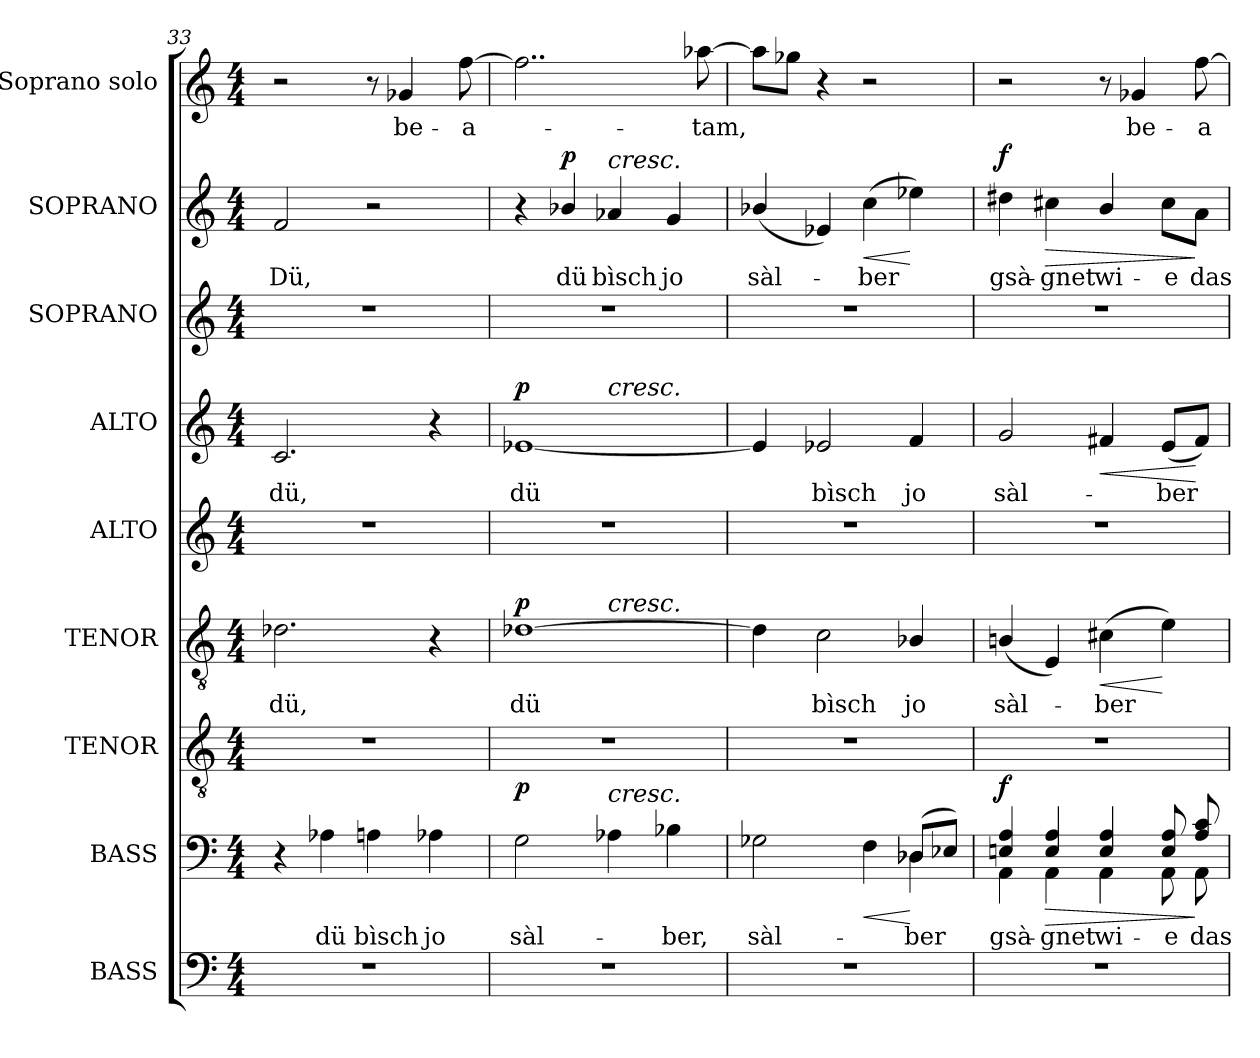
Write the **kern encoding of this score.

**kern	**kern	**text	**dynam	**kern	**kern	**text	**dynam	**kern	**kern	**text	**dynam	**kern	**kern	**text	**dynam	**kern	**text
*part9	*part8	*part8	*part8	*part7	*part6	*part6	*part6	*part5	*part4	*part4	*part4	*part3	*part2	*part2	*part2	*part1	*part1
*staff9	*staff8	*staff8	*staff8	*staff7	*staff6	*staff6	*staff6	*staff5	*staff4	*staff4	*staff4	*staff3	*staff2	*staff2	*staff2	*staff1	*staff1
*I"BASS	*I"BASS	*	*	*I"TENOR	*I"TENOR	*	*	*I"ALTO	*I"ALTO	*	*	*I"SOPRANO	*I"SOPRANO	*	*	*I"Soprano solo	*
*I'B.	*I'B.	*	*	*I'T.	*I'T.	*	*	*I'A.	*I'A.	*	*	*I'S.	*I'S.	*	*	*I'S.	*
*clefF4	*clefF4	*	*	*clefGv2	*clefGv2	*	*	*clefG2	*clefG2	*	*	*clefG2	*clefG2	*	*	*clefG2	*
*	*	*	*	*ITrd7c12	*ITrd7c12	*	*	*	*	*	*	*	*	*	*	*	*
*k[]	*k[]	*	*	*k[]	*k[]	*	*	*k[]	*k[]	*	*	*k[]	*k[]	*	*	*k[]	*
*M4/4	*M4/4	*	*	*M4/4	*M4/4	*	*	*M4/4	*M4/4	*	*	*M4/4	*M4/4	*	*	*M4/4	*
=33	=33	=33	=33	=33	=33	=33	=33	=33	=33	=33	=33	=33	=33	=33	=33	=33	=33
!	!	!	!	!	!	!LO:LY:b:color=#000000	!	!	!	!	!	!	!	!	!	!	!
!	!	!	!	!	!	!	!	!	!	!LO:LY:b:color=#000000	!	!	!	!	!	!	!
!	!	!	!	!	!	!	!	!	!	!	!	!	!	!LO:LY:b:color=#000000	!	!	!
1r	4r	.	.	1r	2.D-Xi\	dü,	.	1r	2.ci/	dü,	.	1r	2fi/	Dü,	.	2r	.
!	!	!LO:LY:b:color=#000000	!	!	!	!	!	!	!	!	!	!	!	!	!	!	!
.	4A-Xi\	dü	.	.	.	.	.	.	.	.	.	.	.	.	.	.	.
!	!	!LO:LY:b:color=#000000	!	!	!	!	!	!	!	!	!	!	!	!	!	!	!
.	4Ani\	bìsch	.	.	.	.	.	.	.	.	.	.	2r	.	.	8r	.
!	!	!	!	!	!	!	!	!	!	!	!	!	!	!	!	!	!LO:LY:b:color=#000000
.	.	.	.	.	.	.	.	.	.	.	.	.	.	.	.	4g-Xi/	be-
!	!	!LO:LY:b:color=#000000	!	!	!	!	!	!	!	!	!	!	!	!	!	!	!
.	4A-Xi\	jo	.	.	4r	.	.	.	4r	.	.	.	.	.	.	.	.
!	!	!	!	!	!	!	!	!	!	!	!	!	!	!	!	!	!LO:LY:b:color=#000000
.	.	.	.	.	.	.	.	.	.	.	.	.	.	.	.	[>8ffi\	-a-
=34	=34	=34	=34	=34	=34	=34	=34	=34	=34	=34	=34	=34	=34	=34	=34	=34	=34
!	!	!LO:LY:b:color=#000000	!	!	!	!	!	!	!	!	!	!	!	!	!	!	!
!	!	!	!	!	!	!LO:LY:b:color=#000000	!	!	!	!	!	!	!	!	!	!	!
!	!	!	!	!	!	!	!	!	!	!LO:LY:b:color=#000000	!	!	!	!	!	!	!
*	*	*	*	*	*^	*	*	*	*^	*	*	*	*	*	*	*	*
1r	2Gi\	sàl-	p	1r	[>1D-Xi	2ryy	dü	p	1r	[<1e-Xi	2ryy	dü	p	1r	4r	.	.	2..ffi\]	.
!	!	!	!	!	!	!	!	!	!	!	!	!	!	!	!	!LO:LY:b:color=#000000	!	!	!
.	.	.	.	.	.	.	.	.	.	.	.	.	.	.	4b-Xi/	dü	p	.	.
!	!	!	!	!	!	!	!	!	!	!	!	!	!	!	!LO:TX:a:i:t=cresc.	!	!	!	!
!	!	!	!	!	!	!	!	!	!	!	!LO:TX:a:i:t=cresc.	!	!	!	!	!	!	!	!
!	!	!	!	!	!	!LO:TX:a:i:t=cresc.	!	!	!	!	!	!	!	!	!	!	!	!	!
!	!LO:TX:a:i:t=cresc.	!	!	!	!	!	!	!	!	!	!	!	!	!	!	!	!	!	!
!	!	!	!	!	!	!	!	!	!	!	!	!	!	!	!	!LO:LY:b:color=#000000	!	!	!
.	4A-Xi\	.	.	.	.	2ryy	.	.	.	.	2ryy	.	.	.	4a-Xi/	bìsch	.	.	.
!	!	!LO:LY:b:color=#000000	!	!	!	!	!	!	!	!	!	!	!	!	!	!	!	!	!
!	!	!	!	!	!	!	!	!	!	!	!	!	!	!	!	!LO:LY:b:color=#000000	!	!	!
.	4B-Xi\	-ber,	.	.	.	.	.	.	.	.	.	.	.	.	4gi/	jo	.	.	.
!	!	!	!	!	!	!	!	!	!	!	!	!	!	!	!	!	!	!	!LO:LY:b:color=#000000
.	.	.	.	.	.	.	.	.	.	.	.	.	.	.	.	.	.	[>8aa-Xi\	-tam,
*	*	*	*	*	*v	*v	*	*	*	*v	*v	*	*	*	*	*	*	*	*
!!LO:LB:g=z
=35	=35	=35	=35	=35	=35	=35	=35	=35	=35	=35	=35	=35	=35	=35	=35	=35	=35
*	*	*	*	*	*^	*	*	*	*^	*	*	*	*	*	*	*	*
!	!	!LO:LY:b:color=#000000	!	!	!	!	!	!	!	!	!	!	!	!	!	!	!	!	!
*	*^	*	*	*	*v	*v	*	*	*	*v	*v	*	*	*	*	*	*	*	*
*	*	*	*	*	*	*^	*	*	*	*^	*	*	*	*	*	*	*	*
!	!	!	!	!	!	!	!	!	!	!	!	!	!	!	!	!	!LO:LY:b:color=#000000	!	!	!
*	*	*	*	*	*	*v	*v	*	*	*	*v	*v	*	*	*	*	*	*	*	*
1r	2G-Xi\	2ryy	sàl-	.	1r	4D-i\]	.	.	1r	4e-i/]	.	.	1r	(4b-Xi/	sàl-	.	8aa-i\L]	.
.	.	.	.	.	.	.	.	.	.	.	.	.	.	.	.	.	8gg-Xi\J	.
!	!	!	!	!	!	!	!LO:LY:b:color=#000000	!	!	!	!	!	!	!	!	!	!	!
!	!	!	!	!	!	!	!	!	!	!	!LO:LY:b:color=#000000	!	!	!	!	!	!	!
.	.	.	.	.	.	2Ci\	bìsch	.	.	2e-Xi/	bìsch	.	.	4e-Xi/)	.	.	4r	.
!	!	!	!	!LO:HP:b	!	!	!	!	!	!	!	!	!	!	!	!	!	!
!	!	!	!	!	!	!	!	!	!	!	!	!	!	!	!LO:LY:b:color=#000000	!LO:HP:b	!	!
.	4Fi\	4ryy	.	<	.	.	.	.	.	.	.	.	.	(4cci\	-ber	<	2r	.
!	!	!	!LO:LY:b:color=#000000	!	!	!	!	!	!	!	!	!	!	!	!	!	!	!
!	!	!	!	!	!	!	!LO:LY:b:color=#000000	!	!	!	!	!	!	!	!	!	!	!
!	!	!	!	!	!	!	!	!	!	!	!LO:LY:b:color=#000000	!	!	!	!	!	!	!
.	(8D-Xi/L	4D-i\	-ber	[	.	4BB-Xi/	jo	.	.	4fi/	jo	.	.	4ee-Xi\)	.	[	.	.
.	8E-Xi/J)	.	.	.	.	.	.	.	.	.	.	.	.	.	.	.	.	.
=36	=36	=36	=36	=36	=36	=36	=36	=36	=36	=36	=36	=36	=36	=36	=36	=36	=36	=36
!	!	!	!LO:LY:b:color=#000000	!	!	!	!	!	!	!	!	!	!	!	!	!	!	!
!	!	!	!	!	!	!	!LO:LY:b:color=#000000	!	!	!	!	!	!	!	!	!	!	!
!	!	!	!	!	!	!	!	!	!	!	!LO:LY:b:color=#000000	!	!	!	!	!	!	!
!	!	!	!	!	!	!	!	!	!	!	!	!	!	!	!LO:LY:b:color=#000000	!	!	!
1r	4Eni/ 4Ai	4AAi\	gsà-	f	1r	(4BBni/	sàl-	.	1r	2gi/	sàl-	.	1r	4dd#Xi\	gsà-	f	2r	.
!	!	!	!LO:LY:b:color=#000000	!LO:HP:b	!	!	!	!	!	!	!	!	!	!	!	!	!	!
!	!	!	!	!	!	!	!	!	!	!	!	!	!	!	!LO:LY:b:color=#000000	!LO:HP:b	!	!
.	4Ei/ 4Ai	4AAi\	-gnet	>	.	4EEi/)	.	.	.	.	.	.	.	4cc#Xi\	-gnet	>	.	.
!	!	!	!LO:LY:b:color=#000000	!	!	!	!	!	!	!	!	!	!	!	!	!	!	!
!	!	!	!	!	!	!	!LO:LY:b:color=#000000	!LO:HP:b	!	!	!	!LO:HP:b	!	!	!	!	!	!
!	!	!	!	!	!	!	!	!	!	!	!	!	!	!	!LO:LY:b:color=#000000	!	!	!
.	4Ei/ 4Ai	4AAi\	wi-	.	.	(4C#Xi\	-ber	<	.	4f#Xi/	.	<	.	4bi/	wi-	.	8r	.
!	!	!	!	!	!	!	!	!	!	!	!	!	!	!	!	!	!	!LO:LY:b:color=#000000
.	.	.	.	.	.	.	.	.	.	.	.	.	.	.	.	.	4g-Xi/	be-
!	!	!	!LO:LY:b:color=#000000	!	!	!	!	!	!	!	!	!	!	!	!	!	!	!
!	!	!	!	!	!	!	!	!	!	!	!LO:LY:b:color=#000000	!	!	!	!	!	!	!
!	!	!	!	!	!	!	!	!	!	!	!	!	!	!	!LO:LY:b:color=#000000	!	!	!
.	8Ei/ 8Ai	8AAi\	-e	.	.	4Ei\)	.	[	.	(8ei/L	-ber	.	.	8cc#i\L	-e	.	.	.
!	!	!	!LO:LY:b:color=#000000	!	!	!	!	!	!	!	!	!	!	!	!	!	!	!
!	!	!	!	!	!	!	!	!	!	!	!	!	!	!	!LO:LY:b:color=#000000	!	!	!
!	!	!	!	!	!	!	!	!	!	!	!	!	!	!	!	!	!	!LO:LY:b:color=#000000
.	8Ai/ 8ci	8AAi\	das	]	.	.	.	.	.	8f#i/J)	.	[	.	8ai\J	das	]	[>8ffi\	-a-
*	*v	*v	*	*	*	*	*	*	*	*	*	*	*	*	*	*	*	*
=	=	=	=	=	=	=	=	=	=	=	=	=	=	=	=	=	=
*-	*-	*-	*-	*-	*-	*-	*-	*-	*-	*-	*-	*-	*-	*-	*-	*-	*-
